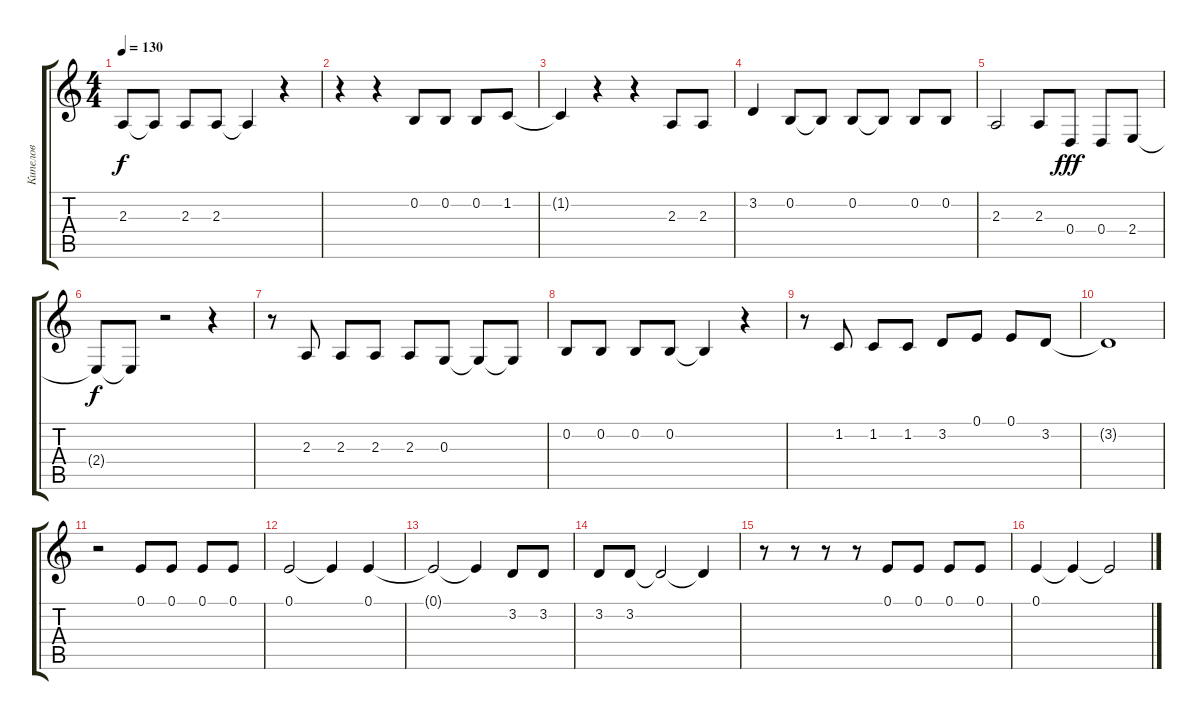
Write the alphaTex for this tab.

\track ("Кипелов" "Кипелов") {instrument tenorsax}
\staff {score tabs}
\tuning (E4 B3 G3 D3 A2 E2) {hide}
\ts (4 4)
\tempo 130
\clef g2
\ks c
2.3.8{dy f} 2.3{t}.8 2.3.8 2.3.8 2.3{t}.4 r.4 |
r.4 r.4 0.2.8 0.2.8 0.2.8 1.2.8 |
1.2{t}.4 r.4 r.4 2.3.8 2.3.8 |
3.2.4 0.2.8 0.2{t}.8 0.2.8 0.2{t}.8 0.2.8 0.2.8 |
2.3.2 2.3.8 0.4.8{dy fff} 0.4.8 2.4.8 |
2.4{t}.8{dy f} 2.4{t}.8 r.2 r.4 |
r.8 2.3.8 2.3.8 2.3.8 2.3.8 0.3.8 0.3{t}.8 0.3{t}.8 |
0.2.8 0.2.8 0.2.8 0.2.8 0.2{t}.4 r.4 |
r.8 1.2.8 1.2.8 1.2.8 3.2.8 0.1.8 0.1.8 3.2.8 |
3.2{t}.1 |
r.2 0.1.8 0.1.8 0.1.8 0.1.8 |
0.1.2 0.1{t}.4 0.1.4 |
0.1{t}.2 0.1{t}.4 3.2.8 3.2.8 |
3.2.8 3.2.8 3.2{t}.2 3.2{t}.4 |
r.8 r.8 r.8 r.8 0.1.8 0.1.8 0.1.8 0.1.8 |
0.1.4 0.1{t}.4 0.1{t}.2
